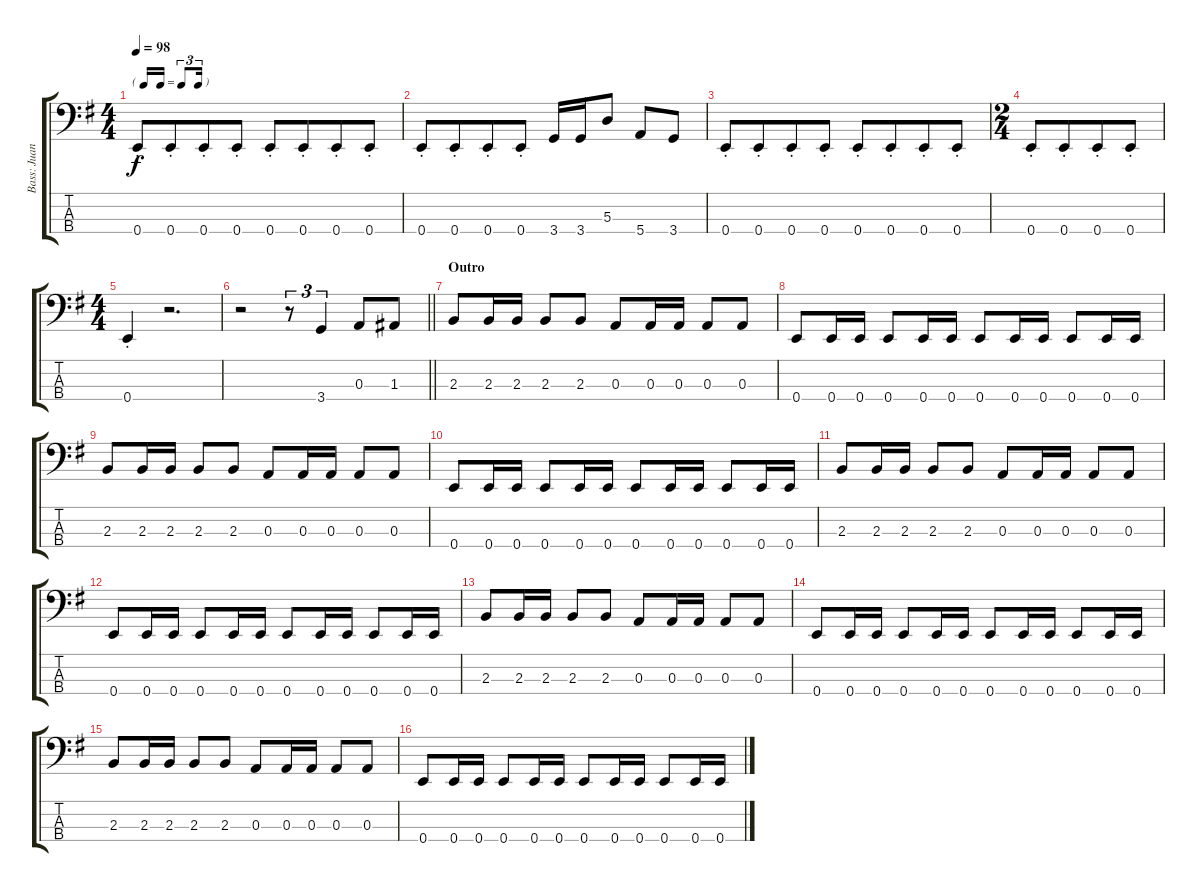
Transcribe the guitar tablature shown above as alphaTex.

\track ("Bass: Juan" "Bass: Juan") {instrument electricbassfinger}
\staff {score tabs}
\tuning (G2 D2 A1 E1) {hide}
\ts (4 4)
\tf triplet16th
\tempo 98
\clef f4
\ks g
0.4{st}.8{dy f} 0.4{st}.8{beam merge} 0.4{st}.8 0.4{st}.8 0.4{st}.8 0.4{st}.8{beam merge} 0.4{st}.8 0.4{st}.8 |
0.4{st}.8 0.4{st}.8{beam merge} 0.4{st}.8 0.4{st}.8 3.4.16 3.4.16 5.3.8 5.4.8 3.4.8 |
0.4{st}.8 0.4{st}.8{beam merge} 0.4{st}.8 0.4{st}.8 0.4{st}.8 0.4{st}.8{beam merge} 0.4{st}.8 0.4{st}.8 |
\ts (2 4)
0.4{st}.8 0.4{st}.8{beam merge} 0.4{st}.8 0.4{st}.8 |
\ts (4 4)
0.4{st}.4 r.2{d} |
\barLineRight lightlight
r.2 r.8{tu (3 2)} 3.4.4{tu (3 2)} 0.3.8 1.3.8 |
\section ("" "Outro")
2.3.8 2.3.16 2.3.16 2.3.8 2.3.8 0.3.8 0.3.16 0.3.16 0.3.8 0.3.8 |
0.4.8 0.4.16 0.4.16 0.4.8 0.4.16 0.4.16 0.4.8 0.4.16 0.4.16 0.4.8 0.4.16 0.4.16 |
2.3.8 2.3.16 2.3.16 2.3.8 2.3.8 0.3.8 0.3.16 0.3.16 0.3.8 0.3.8 |
0.4.8 0.4.16 0.4.16 0.4.8 0.4.16 0.4.16 0.4.8 0.4.16 0.4.16 0.4.8 0.4.16 0.4.16 |
2.3.8 2.3.16 2.3.16 2.3.8 2.3.8 0.3.8 0.3.16 0.3.16 0.3.8 0.3.8 |
0.4.8 0.4.16 0.4.16 0.4.8 0.4.16 0.4.16 0.4.8 0.4.16 0.4.16 0.4.8 0.4.16 0.4.16 |
2.3.8 2.3.16 2.3.16 2.3.8 2.3.8 0.3.8 0.3.16 0.3.16 0.3.8 0.3.8 |
0.4.8 0.4.16 0.4.16 0.4.8 0.4.16 0.4.16 0.4.8 0.4.16 0.4.16 0.4.8 0.4.16 0.4.16 |
2.3.8 2.3.16 2.3.16 2.3.8 2.3.8 0.3.8 0.3.16 0.3.16 0.3.8 0.3.8 |
0.4.8 0.4.16 0.4.16 0.4.8 0.4.16 0.4.16 0.4.8 0.4.16 0.4.16 0.4.8 0.4.16 0.4.16
